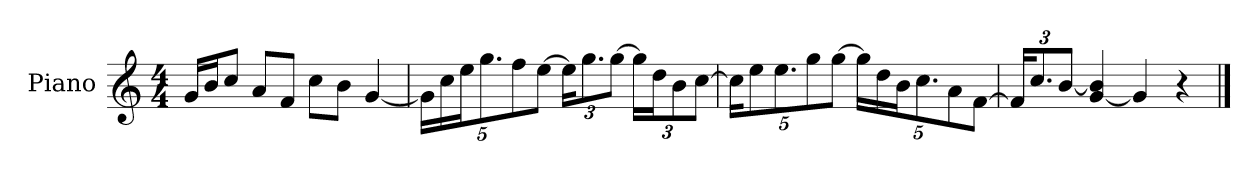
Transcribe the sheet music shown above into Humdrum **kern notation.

**kern
*part1
*staff1
*I"Piano
*I'P-no
*clefG2
*k[]
*M4/4
*MM90
=1
16g/LL
16b/J
8cc/J
8a/L
8f/J
8cc\L
8b\J
[4g/
=2
*Xbrackettup
20g\LL]
20cc\
20ee\J
10.gg\
10ff\
[10ee\J
24ee\KL]
12.gg\
[12gg\J
24gg\LL]
24dd\J
12b\
[12cc\J
=3
20cc\KL]
10ee\
10.ee\
10gg\
[10gg\J
20gg\LL]
20dd\
20b\J
10.cc\
10a\
[10f\J
=4
24f/KL]
12.cc/
[12b/J
[4g/ 4b/]
4g/]
4r
==
*-
